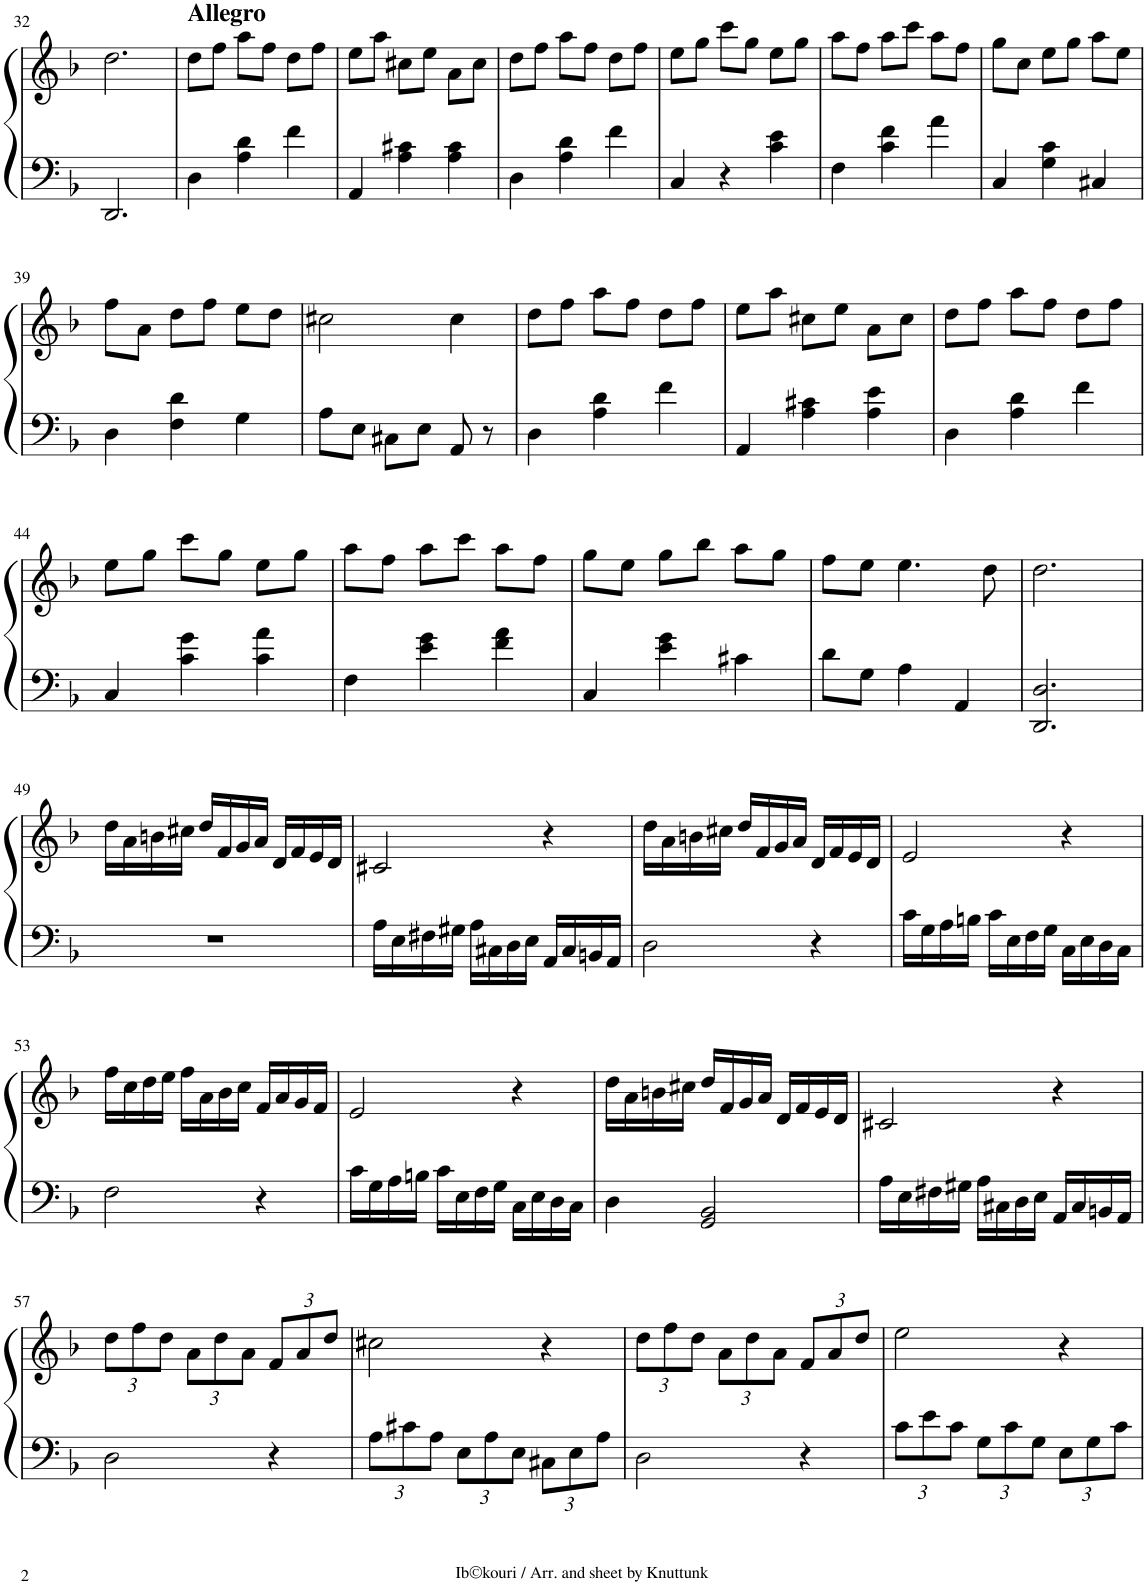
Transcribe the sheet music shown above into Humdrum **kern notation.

**kern	**kern
*part1	*part1
*staff2	*staff1
*I"Klavier	*
*I'Klav.	*
!!LO:PB:g=z
*clefF4	*clefG2
*k[b-]	*k[b-]
*M3/4	*M3/4
=32	=32
2.DD/	2.dd\
=33	=33
!	!LO:TX:a:B:t=Allegro
4D\	8dd\L
.	8ff\J
4A\ 4d\	8aa\L
.	8ff\J
4f\	8dd\L
.	8ff\J
=34	=34
4AA/	8ee\L
.	8aa\J
4A\ 4c#X\	8cc#X\L
.	8ee\J
4A\ 4c#\	8a\L
.	8cc#\J
=35	=35
4D\	8dd\L
.	8ff\J
4A\ 4d\	8aa\L
.	8ff\J
4f\	8dd\L
.	8ff\J
=36	=36
4C/	8ee\L
.	8gg\J
4r	8ccc\L
.	8gg\J
4c\ 4e\	8ee\L
.	8gg\J
=37	=37
4F\	8aa\L
.	8ff\J
4c\ 4f\	8aa\L
.	8ccc\J
4a\	8aa\L
.	8ff\J
=38	=38
4C/	8gg\L
.	8cc\J
4G\ 4c\	8ee\L
.	8gg\J
4C#X/	8aa\L
.	8ee\J
!!LO:LB:g=z
=39	=39
4D\	8ff\L
.	8a\J
4F\ 4d\	8dd\L
.	8ff\J
4G\	8ee\L
.	8dd\J
=40	=40
8A\L	2cc#X\
8E\J	.
8C#X\L	.
8E\J	.
8AA/	4cc#\
8r	.
=41	=41
4D\	8dd\L
.	8ff\J
4A\ 4d\	8aa\L
.	8ff\J
4f\	8dd\L
.	8ff\J
=42	=42
4AA/	8ee\L
.	8aa\J
4A\ 4c#X\	8cc#X\L
.	8ee\J
4A\ 4e\	8a\L
.	8cc#\J
=43	=43
4D\	8dd\L
.	8ff\J
4A\ 4d\	8aa\L
.	8ff\J
4f\	8dd\L
.	8ff\J
!!LO:LB:g=z
=44	=44
4C/	8ee\L
.	8gg\J
4c\ 4g\	8ccc\L
.	8gg\J
4c\ 4a\	8ee\L
.	8gg\J
=45	=45
4F\	8aa\L
.	8ff\J
4e\ 4g\	8aa\L
.	8ccc\J
4f\ 4a\	8aa\L
.	8ff\J
=46	=46
4C/	8gg\L
.	8ee\J
4e\ 4g\	8gg\L
.	8bb-\J
4c#X\	8aa\L
.	8gg\J
=47	=47
8d\L	8ff\L
8G\J	8ee\J
4A\	4.ee\
4AA/	.
.	8dd\
=48	=48
2.DD/ 2.D/	2.dd\
!!LO:LB:g=z
=49	=49
2.r	16dd\LL
.	16a\
.	16bn\
.	16cc#X\JJ
.	16dd/LL
.	16f/
.	16g/
.	16a/JJ
.	16d/LL
.	16f/
.	16e/
.	16d/JJ
=50	=50
16A\LL	2c#X/
16E\	.
16F#X\	.
16G#X\JJ	.
16A\LL	.
16C#X\	.
16D\	.
16E\JJ	.
16AA/LL	4r
16C#/	.
16BBn/	.
16AA/JJ	.
=51	=51
2D\	16dd\LL
.	16a\
.	16bn\
.	16cc#X\JJ
.	16dd/LL
.	16f/
.	16g/
.	16a/JJ
4r	16d/LL
.	16f/
.	16e/
.	16d/JJ
=52	=52
16c\LL	2e/
16G\	.
16A\	.
16Bn\JJ	.
16c\LL	.
16E\	.
16F\	.
16G\JJ	.
16C\LL	4r
16E\	.
16D\	.
16C\JJ	.
!!LO:LB:g=z
=53	=53
2F\	16ff\LL
.	16cc\
.	16dd\
.	16ee\JJ
.	16ff\LL
.	16a\
.	16b-\
.	16cc\JJ
4r	16f/LL
.	16a/
.	16g/
.	16f/JJ
=54	=54
16c\LL	2e/
16G\	.
16A\	.
16Bn\JJ	.
16c\LL	.
16E\	.
16F\	.
16G\JJ	.
16C\LL	4r
16E\	.
16D\	.
16C\JJ	.
=55	=55
4D\	16dd\LL
.	16a\
.	16bn\
.	16cc#X\JJ
2GG/ 2BB-/	16dd/LL
.	16f/
.	16g/
.	16a/JJ
.	16d/LL
.	16f/
.	16e/
.	16d/JJ
=56	=56
16A\LL	2c#X/
16E\	.
16F#X\	.
16G#X\JJ	.
16A\LL	.
16C#X\	.
16D\	.
16E\JJ	.
16AA/LL	4r
16C#/	.
16BBn/	.
16AA/JJ	.
!!LO:LB:g=z
=57	=57
*	*Xbrackettup
2D\	12dd\L
.	12ff\
.	12dd\J
.	12a\L
.	12dd\
.	12a\J
4r	12f/L
.	12a/
.	12dd/J
=58	=58
*Xbrackettup	*
12A\L	2cc#X\
12c#X\	.
12A\J	.
12E\L	.
12A\	.
12E\J	.
12C#X\L	4r
12E\	.
12A\J	.
=59	=59
2D\	12dd\L
.	12ff\
.	12dd\J
.	12a\L
.	12dd\
.	12a\J
4r	12f/L
.	12a/
.	12dd/J
=60	=60
12c\L	2ee\
12e\	.
12c\J	.
12G\L	.
12c\	.
12G\J	.
12E\L	4r
12G\	.
12c\J	.
=	=
*-	*-
